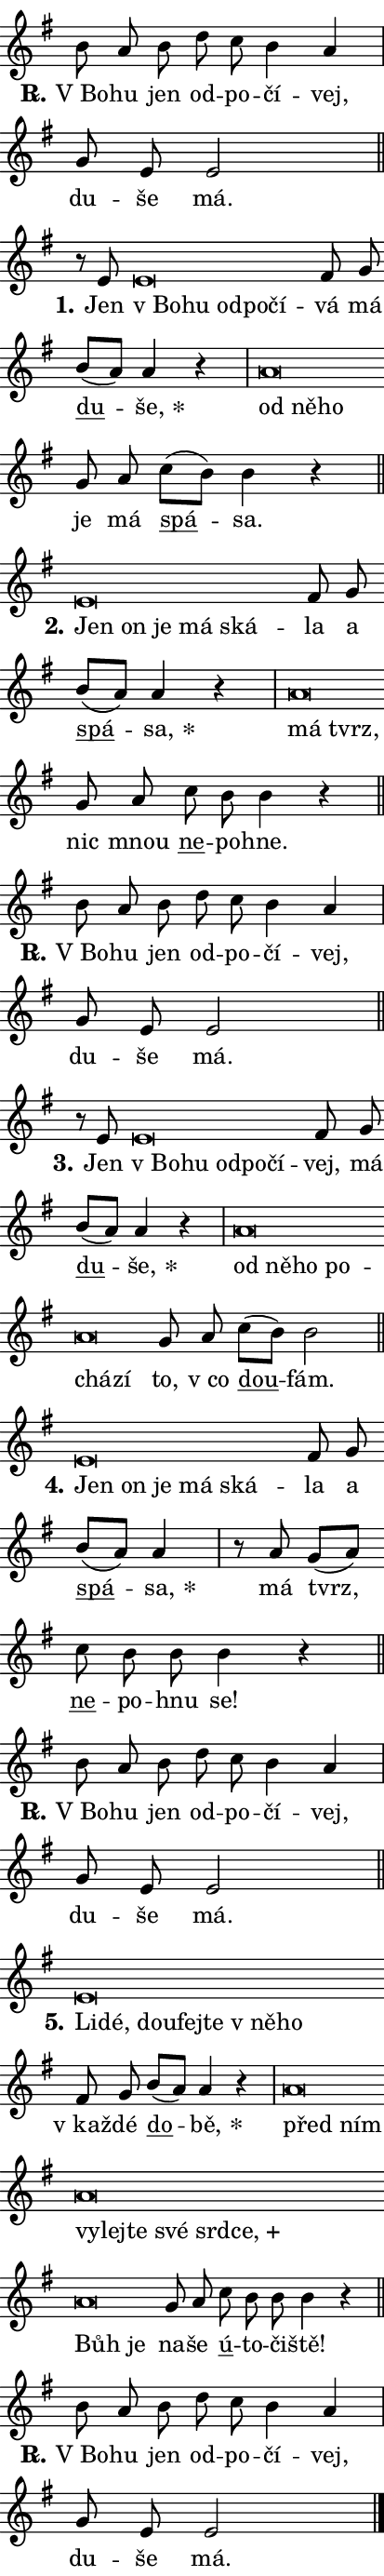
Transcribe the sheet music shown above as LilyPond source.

\version "2.22.1"
\header { tagline = "" }
\paper {
  indent = 0\cm
  top-margin = 0\cm
  right-margin = 0\cm
  bottom-margin = 0\cm
  left-margin = 0\cm
  paper-width = 7\cm
  page-breaking = #ly:one-page-breaking
  system-system-spacing.basic-distance = #11
  score-system-spacing.basic-distance = #11.3
  ragged-last = ##f
}


%% Author: Thomas Morley
%% https://lists.gnu.org/archive/html/lilypond-user/2020-05/msg00002.html
#(define (line-position grob)
"Returns position of @var[grob} in current system:
   @code{'start}, if at first time-step
   @code{'end}, if at last time-step
   @code{'middle} otherwise
"
  (let* ((col (ly:item-get-column grob))
         (ln (ly:grob-object col 'left-neighbor))
         (rn (ly:grob-object col 'right-neighbor))
         (col-to-check-left (if (ly:grob? ln) ln col))
         (col-to-check-right (if (ly:grob? rn) rn col))
         (break-dir-left
           (and
             (ly:grob-property col-to-check-left 'non-musical #f)
             (ly:item-break-dir col-to-check-left)))
         (break-dir-right
           (and
             (ly:grob-property col-to-check-right 'non-musical #f)
             (ly:item-break-dir col-to-check-right))))
        (cond ((eqv? 1 break-dir-left) 'start)
              ((eqv? -1 break-dir-right) 'end)
              (else 'middle))))

#(define (tranparent-at-line-position vctor)
  (lambda (grob)
  "Relying on @code{line-position} select the relevant enry from @var{vctor}.
Used to determine transparency,"
    (case (line-position grob)
      ((end) (not (vector-ref vctor 0)))
      ((middle) (not (vector-ref vctor 1)))
      ((start) (not (vector-ref vctor 2))))))

noteHeadBreakVisibility =
#(define-music-function (break-visibility)(vector?)
"Makes @code{NoteHead}s transparent relying on @var{break-visibility}"
#{
  \override NoteHead.transparent =
    #(tranparent-at-line-position break-visibility)
#})

#(define delete-ledgers-for-transparent-note-heads
  (lambda (grob)
    "Reads whether a @code{NoteHead} is transparent.
If so this @code{NoteHead} is removed from @code{'note-heads} from
@var{grob}, which is supposed to be @code{LedgerLineSpanner}.
As a result ledgers are not printed for this @code{NoteHead}"
    (let* ((nhds-array (ly:grob-object grob 'note-heads))
           (nhds-list
             (if (ly:grob-array? nhds-array)
                 (ly:grob-array->list nhds-array)
                 '()))
           ;; Relies on the transparent-property being done before
           ;; Staff.LedgerLineSpanner.after-line-breaking is executed.
           ;; This is fragile ...
           (to-keep
             (remove
               (lambda (nhd)
                 (ly:grob-property nhd 'transparent #f))
               nhds-list)))
      ;; TODO find a better method to iterate over grob-arrays, similiar
      ;; to filter/remove etc for lists
      ;; For now rebuilt from scratch
      (set! (ly:grob-object grob 'note-heads)  '())
      (for-each
        (lambda (nhd)
          (ly:pointer-group-interface::add-grob grob 'note-heads nhd))
        to-keep))))

hideNotes = {
  \noteHeadBreakVisibility #begin-of-line-visible
}
unHideNotes = {
  \noteHeadBreakVisibility #all-visible
}

% work-around for resetting accidentals
% https://lilypond.org/doc/v2.23/Documentation/notation/displaying-rhythms#unmetered-music
cadenzaMeasure = {
  \cadenzaOff
  \partial 1024 s1024
  \cadenzaOn
}

#(define-markup-command (accent layout props text) (markup?)
  "Underline accented syllable"
  (interpret-markup layout props
    #{\markup \override #'(offset . 4.3) \underline { #text }#}))

responsum = \markup \concat {
  "R" \hspace #-1.05 \path #0.1 #'((moveto 0 0.07) (lineto 0.9 0.8)) \hspace #0.05 "."
}

\layout {
    \context {
        \Staff
        \remove "Time_signature_engraver"
        \override LedgerLineSpanner.after-line-breaking = #delete-ledgers-for-transparent-note-heads
    }
    \context {
        \Voice {
            \override NoteHead.output-attributes = #'((class . "notehead"))
            \override Hairpin.height = #0.55
        }
    }
    \context {
        \Lyrics {
            \override StanzaNumber.output-attributes = #'((class . "stanzanumber"))
            \override LyricSpace.minimum-distance = #0.9
            \override LyricText.font-name = #"TeX Gyre Schola"
            \override LyricText.font-size = 1
            \override StanzaNumber.font-name = #"TeX Gyre Schola Bold"
            \override StanzaNumber.font-size = 1
        }
    }
}

% magnetic-lyrics.ily
%
%   written by
%     Jean Abou Samra <jean@abou-samra.fr>
%     Werner Lemberg <wl@gnu.org>
%
%   adapted by
%     Jiri Hon <jiri.hon@gmail.com>
%
% Version 2022-Apr-15

% https://www.mail-archive.com/lilypond-user@gnu.org/msg149350.html

#(define (Left_hyphen_pointer_engraver context)
   "Collect syllable-hyphen-syllable occurrences in lyrics and store
them in properties.  This engraver only looks to the left.  For
example, if the lyrics input is @code{foo -- bar}, it does the
following.

@itemize @bullet
@item
Set the @code{text} property of the @code{LyricHyphen} grob between
@q{foo} and @q{bar} to @code{foo}.

@item
Set the @code{left-hyphen} property of the @code{LyricText} grob with
text @q{foo} to the @code{LyricHyphen} grob between @q{foo} and
@q{bar}.
@end itemize

Use this auxiliary engraver in combination with the
@code{lyric-@/text::@/apply-@/magnetic-@/offset!} hook."
   (let ((hyphen #f)
         (text #f))
     (make-engraver
      (acknowledgers
       ((lyric-syllable-interface engraver grob source-engraver)
        (set! text grob)))
      (end-acknowledgers
       ((lyric-hyphen-interface engraver grob source-engraver)
        ;(when (not (grob::has-interface grob 'lyric-space-interface))
          (set! hyphen grob)));)
      ((stop-translation-timestep engraver)
       (when (and text hyphen)
         (ly:grob-set-object! text 'left-hyphen hyphen))
       (set! text #f)
       (set! hyphen #f)))))

#(define (lyric-text::apply-magnetic-offset! grob)
   "If the space between two syllables is less than the value in
property @code{LyricText@/.details@/.squash-threshold}, move the right
syllable to the left so that it gets concatenated with the left
syllable.

Use this function as a hook for
@code{LyricText@/.after-@/line-@/breaking} if the
@code{Left_@/hyphen_@/pointer_@/engraver} is active."
   (let ((hyphen (ly:grob-object grob 'left-hyphen #f)))
     (when hyphen
       (let ((left-text (ly:spanner-bound hyphen LEFT)))
         (when (grob::has-interface left-text 'lyric-syllable-interface)
           (let* ((common (ly:grob-common-refpoint grob left-text X))
                  (this-x-ext (ly:grob-extent grob common X))
                  (left-x-ext
                   (begin
                     ;; Trigger magnetism for left-text.
                     (ly:grob-property left-text 'after-line-breaking)
                     (ly:grob-extent left-text common X)))
                  ;; `delta` is the gap width between two syllables.
                  (delta (- (interval-start this-x-ext)
                            (interval-end left-x-ext)))
                  (details (ly:grob-property grob 'details))
                  (threshold (assoc-get 'squash-threshold details 0.2)))
             (when (< delta threshold)
               (let* (;; We have to manipulate the input text so that
                      ;; ligatures crossing syllable boundaries are not
                      ;; disabled.  For languages based on the Latin
                      ;; script this is essentially a beautification.
                      ;; However, for non-Western scripts it can be a
                      ;; necessity.
                      (lt (ly:grob-property left-text 'text))
                      (rt (ly:grob-property grob 'text))
                      (is-space (grob::has-interface hyphen 'lyric-space-interface))
                      (space (if is-space " " ""))
                      (space-markup (grob-interpret-markup grob " "))
                      (space-size (interval-length (ly:stencil-extent space-markup X)))
                      (extra-delta (if is-space space-size 0))
                      ;; Append new syllable.
                      (ltrt-space (if (and (string? lt) (string? rt))
                                (string-append lt space rt)
                                (make-concat-markup (list lt space rt))))
                      ;; Right-align `ltrt` to the right side.
                      (ltrt-space-markup (grob-interpret-markup
                               grob
                               (make-translate-markup
                                (cons (interval-length this-x-ext) 0)
                                (make-right-align-markup ltrt-space)))))
                 (begin
                   ;; Don't print `left-text`.
                   (ly:grob-set-property! left-text 'stencil #f)
                   ;; Set text and stencil (which holds all collected
                   ;; syllables so far) and shift it to the left.
                   (ly:grob-set-property! grob 'text ltrt-space)
                   (ly:grob-set-property! grob 'stencil ltrt-space-markup)
                   (ly:grob-translate-axis! grob (- (- delta extra-delta)) X))))))))))


#(define (lyric-hyphen::displace-bounds-first grob)
   ;; Make very sure this callback isn't triggered too early.
   (let ((left (ly:spanner-bound grob LEFT))
         (right (ly:spanner-bound grob RIGHT)))
     (ly:grob-property left 'after-line-breaking)
     (ly:grob-property right 'after-line-breaking)
     (ly:lyric-hyphen::print grob)))

squashThreshold = #0.4

\layout {
  \context {
    \Lyrics
    \consists #Left_hyphen_pointer_engraver
    \override LyricText.after-line-breaking =
      #lyric-text::apply-magnetic-offset!
    \override LyricHyphen.stencil = #lyric-hyphen::displace-bounds-first
    \override LyricText.details.squash-threshold = \squashThreshold
    \override LyricHyphen.minimum-distance = 0
    \override LyricHyphen.minimum-length = \squashThreshold
  }
}

squash = \override LyricText.details.squash-threshold = 9999
unSquash = \override LyricText.details.squash-threshold = \squashThreshold

left = \override LyricText.self-alignment-X = #LEFT
unLeft = \revert LyricText.self-alignment-X

starOffset = #(lambda (grob) 
                (let ((x_offset (ly:self-alignment-interface::aligned-on-x-parent grob)))
                  (if (= x_offset 0) 0 (+ x_offset 1.2))))

star = #(define-music-function (syllable)(string?)
"Append star separator at the end of a syllable"
#{
  \once \override LyricText.X-offset = #starOffset
  \lyricmode { \markup {
    #syllable
    \override #'((font-name . "TeX Gyre Schola Bold")) \hspace #0.2 \lower #0.65 \larger "*"
  } }
#})

starAccent = #(define-music-function (syllable)(string?)
"Append star separator at the end of a syllable and make accent"
#{
  \once \override LyricText.X-offset = #starOffset
  \lyricmode { \markup {
    \accent #syllable
    \override #'((font-name . "TeX Gyre Schola Bold")) \hspace #0.2 \lower #0.65 \larger "*"
  } }
#})

breath = #(define-music-function (syllable)(string?)
"Append breathing indicator at the end of a syllable"
#{
  \lyricmode { \markup { #syllable "+" } }
#})

optionalBreath = #(define-music-function (syllable)(string?)
"Append optional breathing indicator at the end of a syllable"
#{
  \lyricmode { \markup { #syllable "(+)" } }
#})


\score {
    <<
        \new Voice = "melody" { \cadenzaOn \key g \major \relative { b'8 a b d c b4 a \cadenzaMeasure \bar "|" g8 e e2 \cadenzaMeasure \bar "||" \break } }
        \new Lyrics \lyricsto "melody" { \lyricmode { \set stanza = \responsum
"V Bo" -- hu jen od -- po -- čí -- vej, du -- še má. } }
    >>
    \layout {}
}

\score {
    <<
        \new Voice = "melody" { \cadenzaOn \key g \major \relative { r8 e'8 e\breve*1/16 \hideNotes \breve*1/16 \bar "" \breve*1/16 \bar "" \breve*1/16 \breve*1/16 \bar "" \unHideNotes fis8 g \bar "" b[( a)] a4 r \cadenzaMeasure \bar "|" a\breve*1/16 \hideNotes \breve*1/16 \breve*1/16 \bar "" \unHideNotes g8 a \bar "" c[( b)] b4 r \cadenzaMeasure \bar "||" \break } }
        \new Lyrics \lyricsto "melody" { \lyricmode { \set stanza = "1."
Jen \left "v Bo" -- \squash hu od -- po -- čí -- \unLeft \unSquash vá má \markup \accent du -- \star še, \left od \squash ně -- ho \unLeft \unSquash je má \markup \accent spá -- sa. } }
    >>
    \layout {}
}

\score {
    <<
        \new Voice = "melody" { \cadenzaOn \key g \major \relative { e'\breve*1/16 \hideNotes \breve*1/16 \bar "" \breve*1/16 \bar "" \breve*1/16 \breve*1/16 \bar "" \unHideNotes fis8 g \bar "" b[( a)] a4 r \cadenzaMeasure \bar "|" a\breve*1/16 \hideNotes \breve*1/16 \bar "" \unHideNotes g8 a \bar "" c b b4 r \cadenzaMeasure \bar "||" \break } }
        \new Lyrics \lyricsto "melody" { \lyricmode { \set stanza = "2."
\left Jen \squash on je má ská -- \unLeft \unSquash la a \markup \accent spá -- \star sa, \left má \squash tvrz, \unLeft \unSquash nic mnou \markup \accent ne -- po -- hne. } }
    >>
    \layout {}
}

\score {
    <<
        \new Voice = "melody" { \cadenzaOn \key g \major \relative { b'8 a b d c b4 a \cadenzaMeasure \bar "|" g8 e e2 \cadenzaMeasure \bar "||" \break } }
        \new Lyrics \lyricsto "melody" { \lyricmode { \set stanza = \responsum
"V Bo" -- hu jen od -- po -- čí -- vej, du -- še má. } }
    >>
    \layout {}
}

\score {
    <<
        \new Voice = "melody" { \cadenzaOn \key g \major \relative { r8 e'8 e\breve*1/16 \hideNotes \breve*1/16 \bar "" \breve*1/16 \bar "" \breve*1/16 \breve*1/16 \bar "" \unHideNotes fis8 g \bar "" b[( a)] a4 r \cadenzaMeasure \bar "|" a\breve*1/16 \hideNotes \breve*1/16 \bar "" \breve*1/16 \bar "" \breve*1/16 \bar "" \breve*1/16 \breve*1/16 \bar "" \unHideNotes g8 a \bar "" c[( b)] b2 \cadenzaMeasure \bar "||" \break } }
        \new Lyrics \lyricsto "melody" { \lyricmode { \set stanza = "3."
Jen \left "v Bo" -- \squash hu od -- po -- čí -- \unLeft \unSquash vej, má \markup \accent du -- \star še, \left od \squash ně -- ho po -- chá -- zí \unLeft \unSquash to, "v co" \markup \accent dou -- fám. } }
    >>
    \layout {}
}

\score {
    <<
        \new Voice = "melody" { \cadenzaOn \key g \major \relative { e'\breve*1/16 \hideNotes \breve*1/16 \bar "" \breve*1/16 \bar "" \breve*1/16 \breve*1/16 \bar "" \unHideNotes fis8 g \bar "" b[( a)] a4 \cadenzaMeasure \bar "|" r8 a g8[( a)] \bar "" c b b b4 r \cadenzaMeasure \bar "||" \break } }
        \new Lyrics \lyricsto "melody" { \lyricmode { \set stanza = "4."
\left Jen \squash on je má ská -- \unLeft \unSquash la a \markup \accent spá -- \star sa, má tvrz, \markup \accent ne -- po -- hnu se! } }
    >>
    \layout {}
}

\score {
    <<
        \new Voice = "melody" { \cadenzaOn \key g \major \relative { b'8 a b d c b4 a \cadenzaMeasure \bar "|" g8 e e2 \cadenzaMeasure \bar "||" \break } }
        \new Lyrics \lyricsto "melody" { \lyricmode { \set stanza = \responsum
"V Bo" -- hu jen od -- po -- čí -- vej, du -- še má. } }
    >>
    \layout {}
}

\score {
    <<
        \new Voice = "melody" { \cadenzaOn \key g \major \relative { e'\breve*1/16 \hideNotes \breve*1/16 \bar "" \breve*1/16 \bar "" \breve*1/16 \bar "" \breve*1/16 \bar "" \breve*1/16 \breve*1/16 \bar "" \unHideNotes fis8 g \bar "" b[( a)] a4 r \cadenzaMeasure \bar "|" a\breve*1/16 \hideNotes \breve*1/16 \bar "" \breve*1/16 \bar "" \breve*1/16 \bar "" \breve*1/16 \bar "" \breve*1/16 \bar "" \breve*1/16 \bar "" \breve*1/16 \bar "" \breve*1/16 \breve*1/16 \bar "" \unHideNotes g8 a \bar "" c b b b4 r \cadenzaMeasure \bar "||" \break } }
        \new Lyrics \lyricsto "melody" { \lyricmode { \set stanza = "5."
\left Li -- \squash dé, dou -- fej -- te "v ně" -- ho \unLeft \unSquash "v kaž" -- dé \markup \accent do -- \star bě, \left před \squash ním vy -- lej -- te své srd -- \breath "ce," Bůh je \unLeft \unSquash na -- še \markup \accent ú -- to -- či -- ště! } }
    >>
    \layout {}
}

\score {
    <<
        \new Voice = "melody" { \cadenzaOn \key g \major \relative { b'8 a b d c b4 a \cadenzaMeasure \bar "|" g8 e e2 \cadenzaMeasure \bar "||" \break } \bar "|." }
        \new Lyrics \lyricsto "melody" { \lyricmode { \set stanza = \responsum
"V Bo" -- hu jen od -- po -- čí -- vej, du -- še má. } }
    >>
    \layout {}
}
